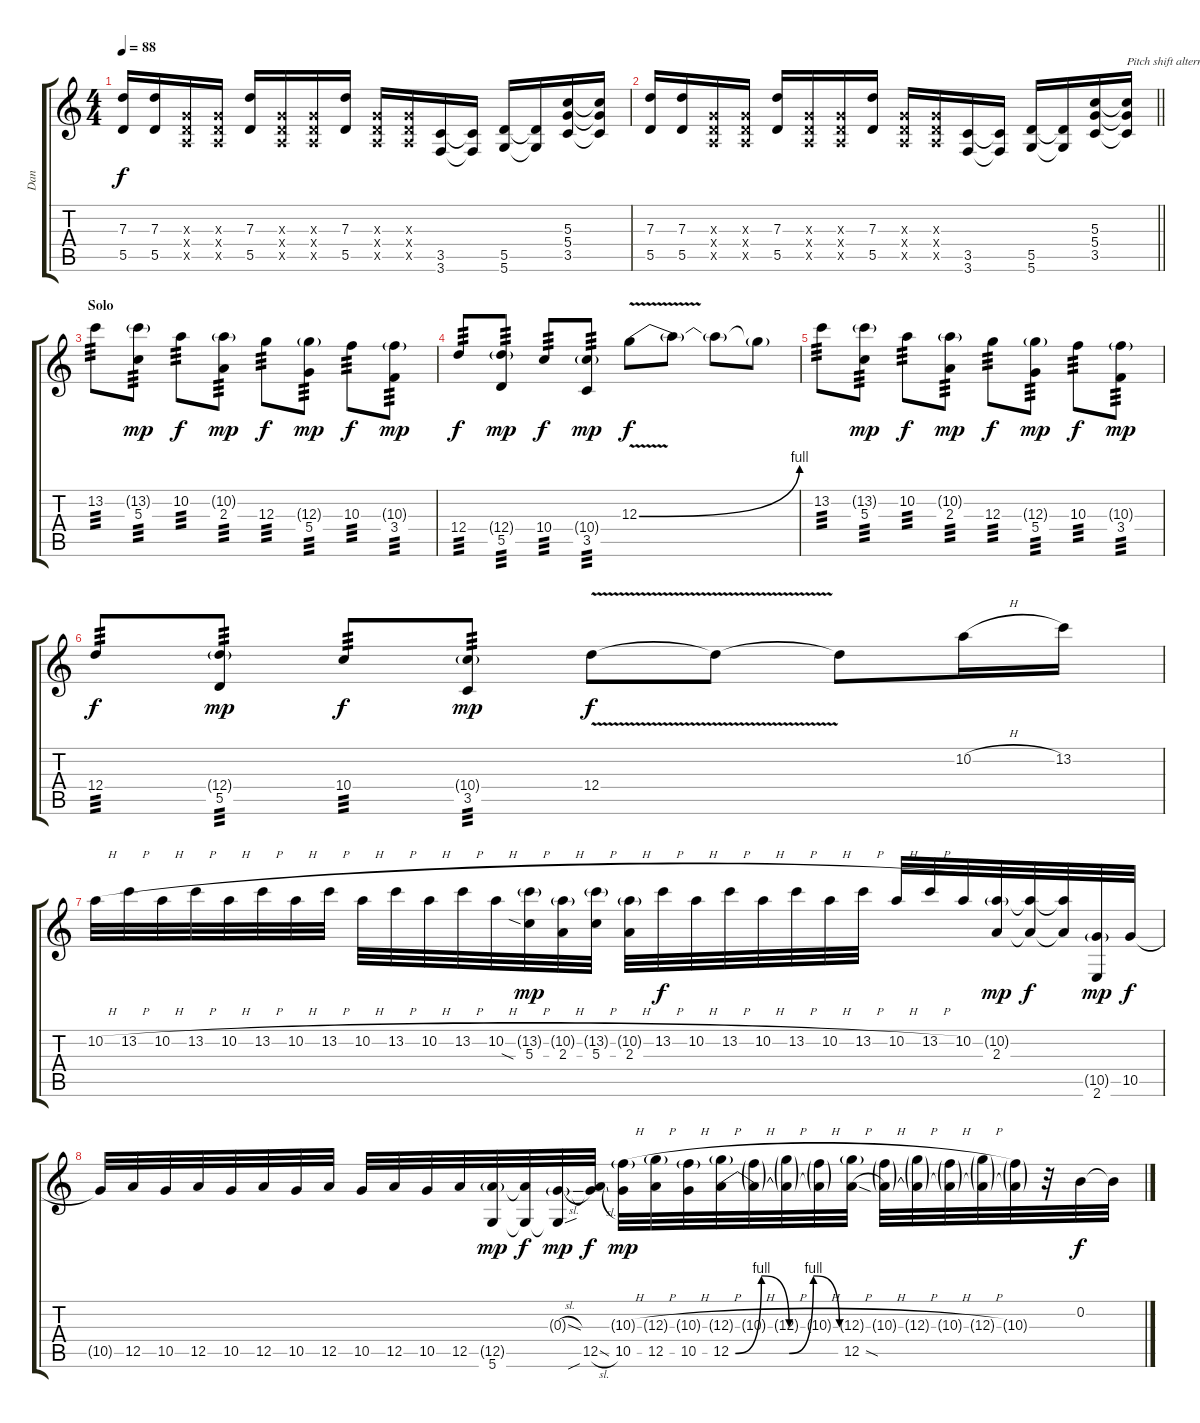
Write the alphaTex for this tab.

\track ("Dan" "Dan") {instrument distortionguitar}
\staff {score tabs}
\tuning (E4 B3 G3 D3 A2 D2) {hide}
\ts (4 4)
\tempo 88
\clef g2
\ks c
(7.3 5.5).16{dy f} (7.3 5.5).16 (0.3{x} 0.4{x} 0.5{x}).16 (0.3{x} 0.4{x} 0.5{x}).16 (7.3 5.5).16 (0.3{x} 0.4{x} 0.5{x}).16 (0.3{x} 0.4{x} 0.5{x}).16 (7.3 5.5).16 (0.3{x} 0.4{x} 0.5{x}).16 (0.3{x} 0.4{x} 0.5{x}).16 (3.5 3.6).16 (3.5{t} 3.6{t}).16 (5.5 5.6).16 (5.5{t} 5.6{t}).16 (5.3 5.4 3.5).16 (5.3{t} 5.4{t} 3.5{t}).16 |
\barLineRight lightlight
(7.3 5.5).16 (7.3 5.5).16 (0.3{x} 0.4{x} 0.5{x}).16 (0.3{x} 0.4{x} 0.5{x}).16 (7.3 5.5).16 (0.3{x} 0.4{x} 0.5{x}).16 (0.3{x} 0.4{x} 0.5{x}).16 (7.3 5.5).16 (0.3{x} 0.4{x} 0.5{x}).16 (0.3{x} 0.4{x} 0.5{x}).16 (3.5 3.6).16 (3.5{t} 3.6{t}).16 (5.5 5.6).16 (5.5{t} 5.6{t}).16 (5.3 5.4 3.5).16 (5.3{t} 5.4{t} 3.5{t}).16{txt "Pitch shift alternate from +2 octave to +1 octave" instrument guitarharmonics} |
\section ("" "Solo")
13.2.8{tp 3} (13.2{g} 5.3).8{tp 3 dy mp} 10.2.8{tp 3 dy f} (10.2{g} 2.3).8{tp 3 dy mp} 12.3.8{tp 3 dy f} (12.3{g} 5.4).8{tp 3 dy mp} 10.3.8{tp 3 dy f} (10.3{g} 3.4).8{tp 3 dy mp} |
12.4.8{tp 3 dy f} (12.4{g} 5.5).8{tp 3 dy mp} 10.4.8{tp 3 dy f} (10.4{g} 3.5).8{tp 3 dy mp} 12.3{be (bend 0 0 60 4) v}.8{dy f} 12.3{t}.8 12.3{t}.8 12.3{t}.8 |
13.2.8{tp 3} (13.2{g} 5.3).8{tp 3 dy mp} 10.2.8{tp 3 dy f} (10.2{g} 2.3).8{tp 3 dy mp} 12.3.8{tp 3 dy f} (12.3{g} 5.4).8{tp 3 dy mp} 10.3.8{tp 3 dy f} (10.3{g} 3.4).8{tp 3 dy mp} |
12.4.8{tp 3 dy f} (12.4{g} 5.5).8{tp 3 dy mp} 10.4.8{tp 3 dy f} (10.4{g} 3.5).8{tp 3 dy mp} 12.4{v}.8{dy f} 12.4{t}.8 12.4{t}.8 10.2{h}.16 13.2.16 |
10.2{h}.32 13.2{h}.32 10.2{h}.32 13.2{h}.32 10.2{h}.32 13.2{h}.32 10.2{h}.32 13.2{h}.32 10.2{h}.32 13.2{h}.32 10.2{h}.32 13.2{h}.32 10.2{h}.32 (13.2{h g} 5.3{sia}).32{dy mp} (10.2{h g} 2.3).32 (13.2{h g} 5.3).32 (10.2{h g} 2.3).32 13.2{h}.32{dy f} 10.2{h}.32 13.2{h}.32 10.2{h}.32 13.2{h}.32 10.2{h}.32 13.2{h}.32 10.2{h}.32 13.2{h}.32 10.2.32 (10.2{g} 2.3).32{dy mp} (10.2{t} 2.3{t}).32{dy f} (10.2{t} 2.3{t}).32 (10.5{g} 2.6).32{dy mp} 10.5.32{dy f} |
10.5{t}.32 12.5.32 10.5.32 12.5.32 10.5.32 12.5.32 10.5.32 12.5.32 10.5.32 12.5.32 10.5.32 12.5.32 (12.5{g} 5.6).32{dy mp} (12.5{t} 5.6{t}).32{dy f} (0.3{sl g} 5.6{sou t}).32{dy mp} (0.3{t} 12.5{sl}).32{dy f} (10.3{h g} 10.5).32{dy mp} (12.3{h g} 12.5).32 (10.3{h g} 10.5).32 (12.3{h g} 12.5{be (custom 0 0 15 4 31 0 45 4 60 0)}).32 (10.3{h g} 12.5{t}).32 (12.3{h g} 12.5{t}).32 (10.3{h g} 12.5{t}).32 (12.3{h g} 12.5{be (hold 0 0 60 0) sod}).32 (10.3{h g} 12.5{t}).32 (12.3{h g} 12.5{t}).32 (10.3{h g} 12.5{t}).32 (12.3{h g} 12.5{t}).32 (10.3{g} 12.5{t}).32 r.32 0.2.32{dy f} 0.2{sl t}.32
